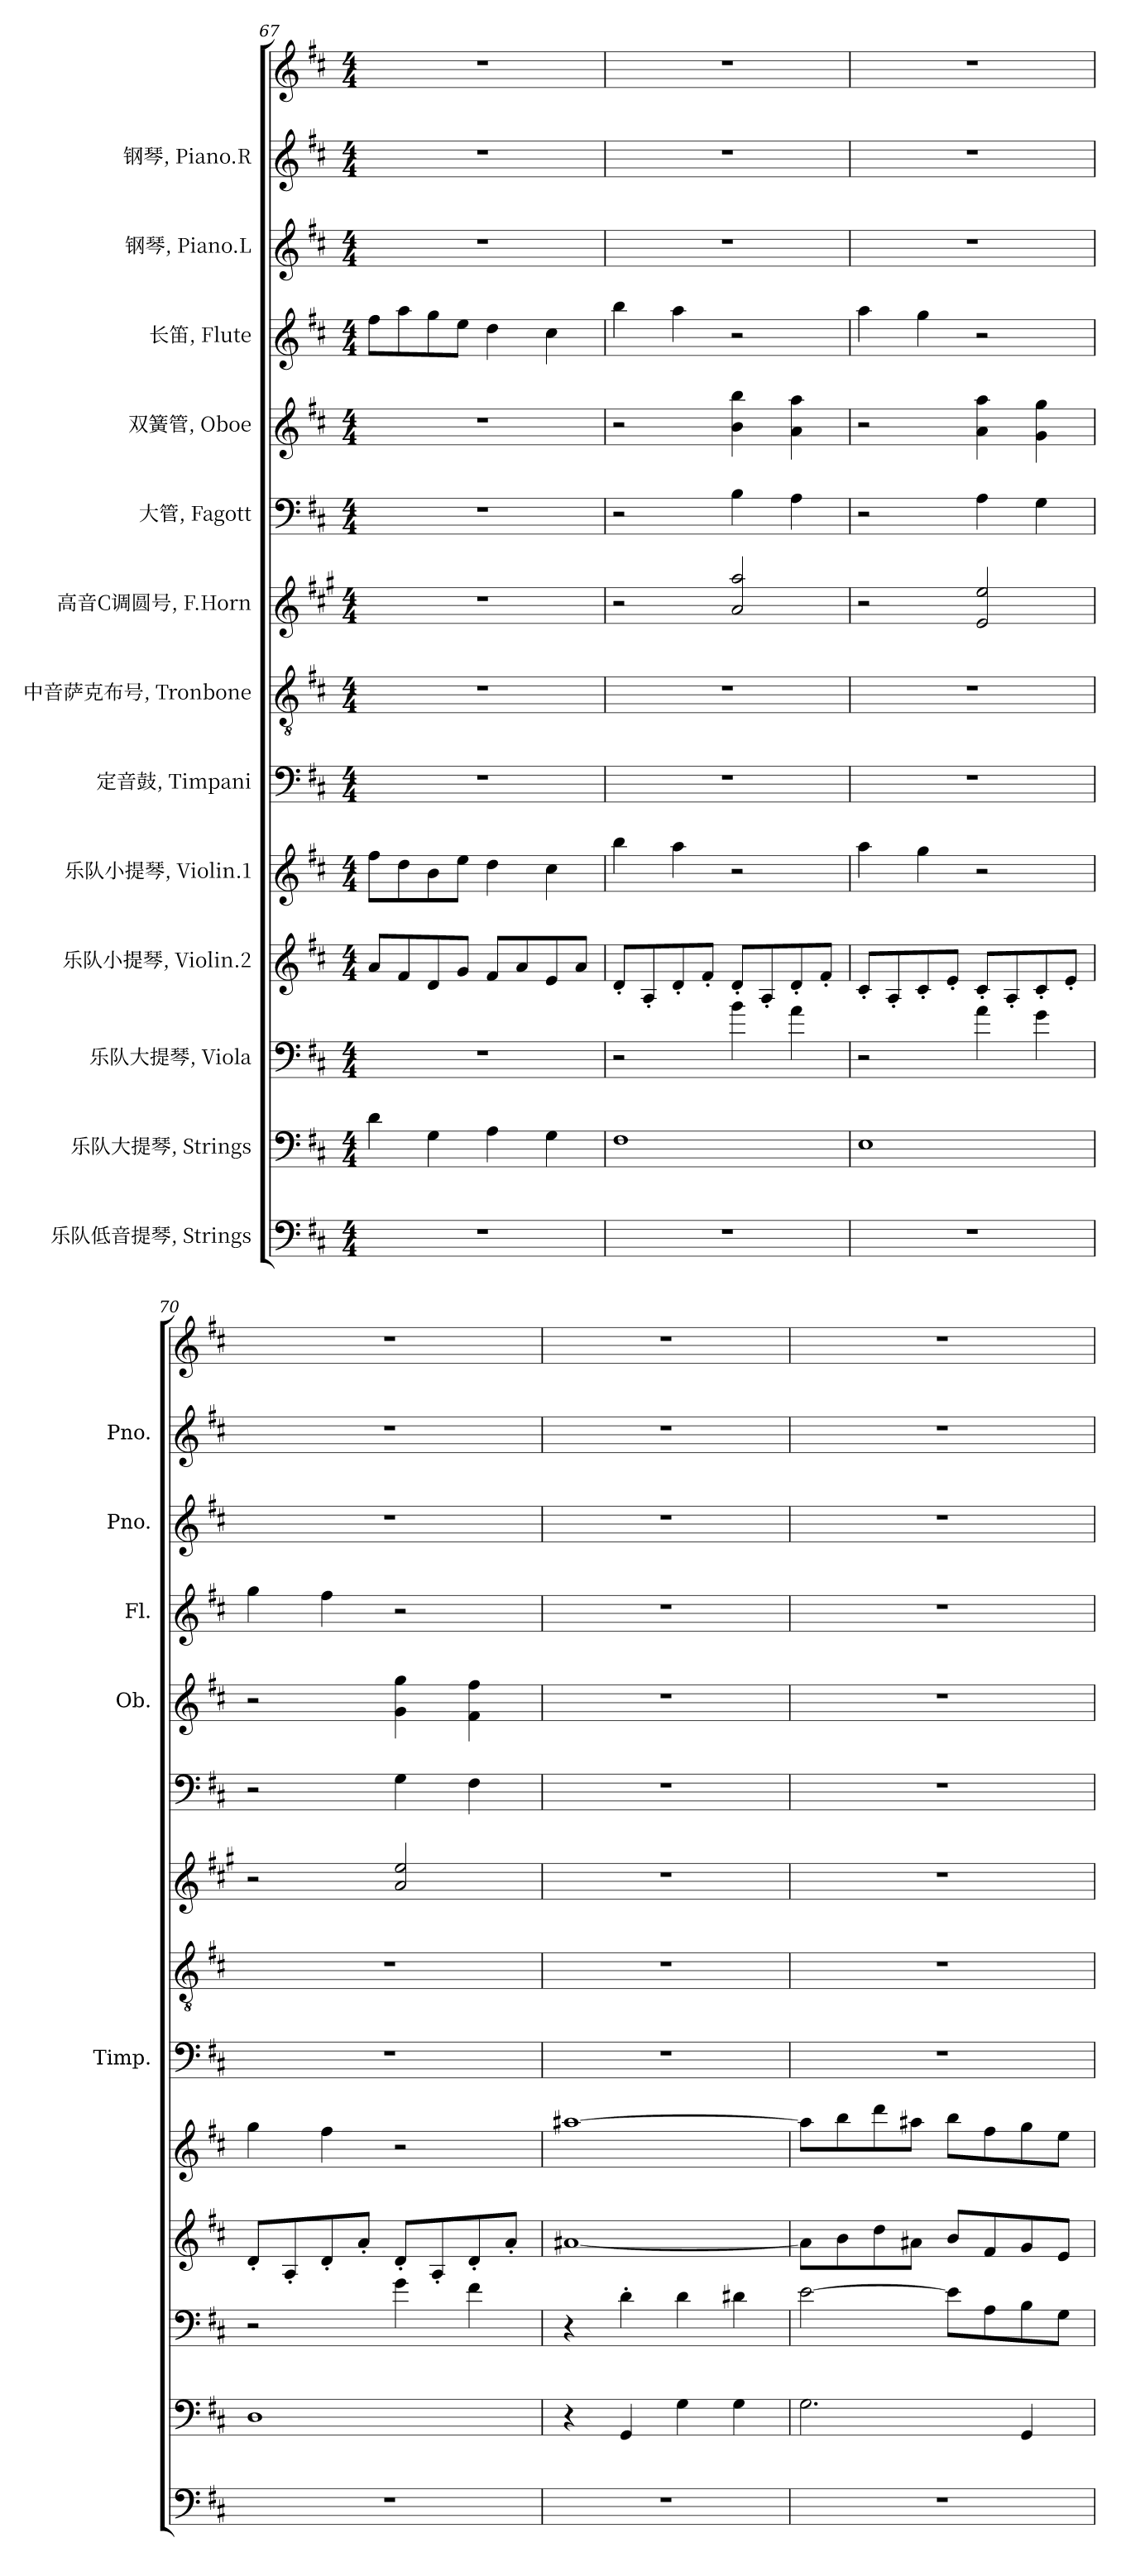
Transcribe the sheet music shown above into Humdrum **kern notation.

**kern	**kern	**kern	**kern	**kern	**kern	**kern	**kern	**kern	**kern	**kern	**kern	**kern	**kern
*part13	*part12	*part11	*part10	*part9	*part8	*part7	*part6	*part5	*part4	*part3	*part2	*part1	*part1
*staff14	*staff13	*staff12	*staff11	*staff10	*staff9	*staff8	*staff7	*staff6	*staff5	*staff4	*staff3	*staff2	*staff1
*I"乐队低音提琴, Strings	*I"乐队大提琴, Strings	*I"乐队大提琴, Viola	*I"乐队小提琴, Violin.2	*I"乐队小提琴, Violin.1	*I"定音鼓, Timpani	*I"中音萨克布号, Tronbone	*I"高音C调圆号, F.Horn	*I"大管, Fagott	*I"双簧管, Oboe	*I"长笛, Flute	*I"钢琴, Piano.L	*I"钢琴, Piano.R	*
*	*	*	*	*	*I'Timp.	*	*	*	*I'Ob.	*I'Fl.	*I'Pno.	*I'Pno.	*
!!LO:PB:g=z
*clefF4	*clefF4	*clefF4	*clefG2	*clefG2	*clefF4	*clefGv2	*clefG2	*clefF4	*clefG2	*clefG2	*clefG2	*clefG2	*clefG2
*ITrd7c12	*	*	*	*	*	*	*ITrd4c7	*	*	*	*	*	*
*k[f#c#]	*k[f#c#]	*k[f#c#]	*k[f#c#]	*k[f#c#]	*k[f#c#]	*k[f#c#]	*k[f#c#]	*k[f#c#]	*k[f#c#]	*k[f#c#]	*k[f#c#]	*k[f#c#]	*k[f#c#]
*M4/4	*M4/4	*M4/4	*M4/4	*M4/4	*M4/4	*M4/4	*M4/4	*M4/4	*M4/4	*M4/4	*M4/4	*M4/4	*M4/4
=67	=67	=67	=67	=67	=67	=67	=67	=67	=67	=67	=67	=67	=67
1r	4d\	1r	8a/L	8ff#\L	1r	1r	1r	1r	1r	8ff#\L	1r	1r	1r
.	.	.	8f#/	8dd\	.	.	.	.	.	8aa\	.	.	.
.	4G\	.	8d/	8b\	.	.	.	.	.	8gg\	.	.	.
.	.	.	8g/J	8ee\J	.	.	.	.	.	8ee\J	.	.	.
.	4A\	.	8f#/L	4dd\	.	.	.	.	.	4dd\	.	.	.
.	.	.	8a/	.	.	.	.	.	.	.	.	.	.
.	4G\	.	8e/	4cc#\	.	.	.	.	.	4cc#\	.	.	.
.	.	.	8a/J	.	.	.	.	.	.	.	.	.	.
=68	=68	=68	=68	=68	=68	=68	=68	=68	=68	=68	=68	=68	=68
1r	1F#	2r	8d'/L	4bb\	1r	1r	2r	2r	2r	4bb\	1r	1r	1r
.	.	.	8A'/	.	.	.	.	.	.	.	.	.	.
.	.	.	8d'/	4aa\	.	.	.	.	.	4aa\	.	.	.
.	.	.	8f#'/J	.	.	.	.	.	.	.	.	.	.
.	.	4b\	8d'/L	2r	.	.	2d/ 2dd/	4B\	4b\ 4bb\	2r	.	.	.
.	.	.	8A'/	.	.	.	.	.	.	.	.	.	.
.	.	4a\	8d'/	.	.	.	.	4A\	4a\ 4aa\	.	.	.	.
.	.	.	8f#'/J	.	.	.	.	.	.	.	.	.	.
=69	=69	=69	=69	=69	=69	=69	=69	=69	=69	=69	=69	=69	=69
1r	1E	2r	8c#'/L	4aa\	1r	1r	2r	2r	2r	4aa\	1r	1r	1r
.	.	.	8A'/	.	.	.	.	.	.	.	.	.	.
.	.	.	8c#'/	4gg\	.	.	.	.	.	4gg\	.	.	.
.	.	.	8e'/J	.	.	.	.	.	.	.	.	.	.
.	.	4a\	8c#'/L	2r	.	.	2A/ 2a/	4A\	4a\ 4aa\	2r	.	.	.
.	.	.	8A'/	.	.	.	.	.	.	.	.	.	.
.	.	4g\	8c#'/	.	.	.	.	4G\	4g\ 4gg\	.	.	.	.
.	.	.	8e'/J	.	.	.	.	.	.	.	.	.	.
=70	=70	=70	=70	=70	=70	=70	=70	=70	=70	=70	=70	=70	=70
1r	1D	2r	8d'/L	4gg\	1r	1r	2r	2r	2r	4gg\	1r	1r	1r
.	.	.	8A'/	.	.	.	.	.	.	.	.	.	.
.	.	.	8d'/	4ff#\	.	.	.	.	.	4ff#\	.	.	.
.	.	.	8a'/J	.	.	.	.	.	.	.	.	.	.
.	.	4g\	8d'/L	2r	.	.	2d/ 2a/	4G\	4g\ 4gg\	2r	.	.	.
.	.	.	8A'/	.	.	.	.	.	.	.	.	.	.
.	.	4f#\	8d'/	.	.	.	.	4F#\	4f#\ 4ff#\	.	.	.	.
.	.	.	8a'/J	.	.	.	.	.	.	.	.	.	.
!!LO:PB:g=z
=71	=71	=71	=71	=71	=71	=71	=71	=71	=71	=71	=71	=71	=71
1r	4r	4r	[1a#X	[1aa#X	1r	1r	1r	1r	1r	1r	1r	1r	1r
.	4GG/	4d'\	.	.	.	.	.	.	.	.	.	.	.
.	4G\	4d\	.	.	.	.	.	.	.	.	.	.	.
.	4G\	4d#X\	.	.	.	.	.	.	.	.	.	.	.
=72	=72	=72	=72	=72	=72	=72	=72	=72	=72	=72	=72	=72	=72
1r	2.G\	[2e\	8a#\L]	8aa#\L]	1r	1r	1r	1r	1r	1r	1r	1r	1r
.	.	.	8b\	8bb\	.	.	.	.	.	.	.	.	.
.	.	.	8dd\	8ddd\	.	.	.	.	.	.	.	.	.
.	.	.	8a#X\J	8aa#X\J	.	.	.	.	.	.	.	.	.
.	.	8e\L]	8b/L	8bb\L	.	.	.	.	.	.	.	.	.
.	.	8A\	8f#/	8ff#\	.	.	.	.	.	.	.	.	.
.	4GG/	8B\	8g/	8gg\	.	.	.	.	.	.	.	.	.
.	.	8G\J	8e/J	8ee\J	.	.	.	.	.	.	.	.	.
=	=	=	=	=	=	=	=	=	=	=	=	=	=
*-	*-	*-	*-	*-	*-	*-	*-	*-	*-	*-	*-	*-	*-
